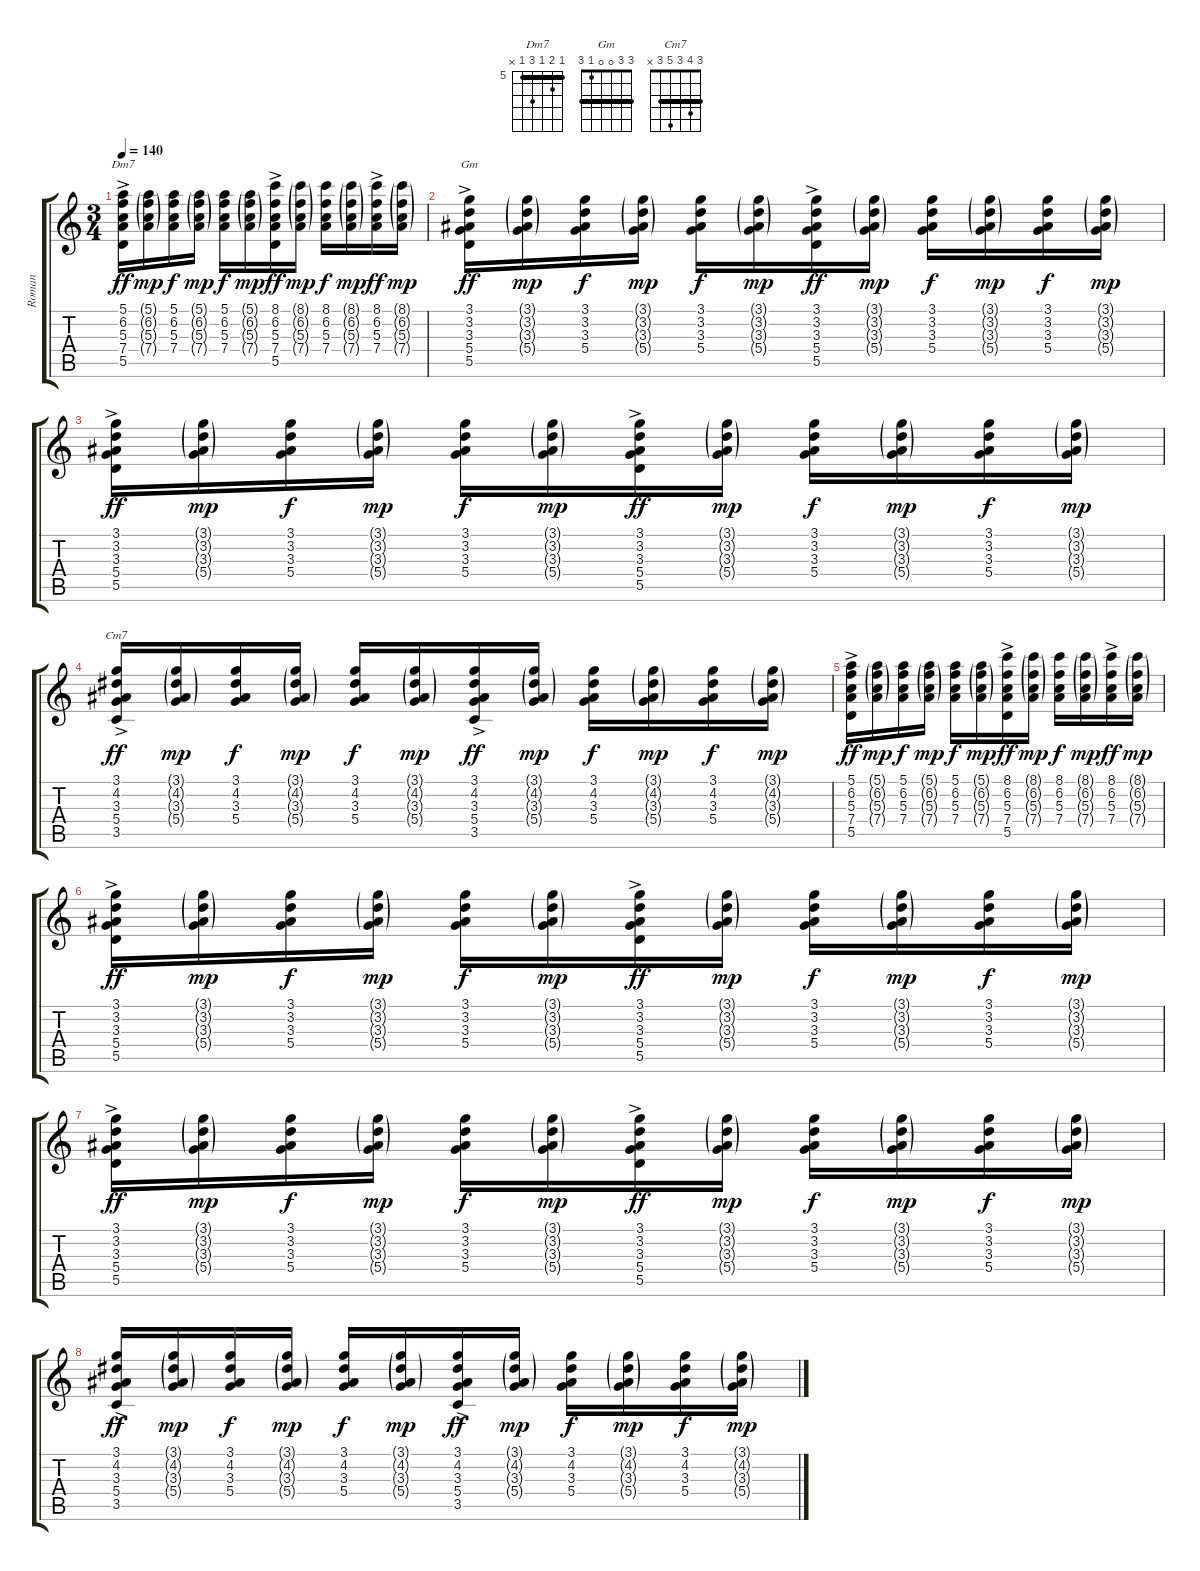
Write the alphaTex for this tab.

\track ("Roman" "Roman") {instrument electricguitarjazz}
\staff {score tabs}
\tuning (E4 B3 G3 D3 A2 E2) {hide}
\chord ("Dm7" 5 6 5 7 5 x) {firstfret 5 barre 5}
\chord ("Gm" 3 3 0 0 1 3) {barre 3}
\chord ("Cm7" 3 4 3 5 3 x) {barre 3}
\ts (3 4)
\tempo 140
\clef g2
\ks c
(5.1{ac} 6.2{ac} 5.3{ac} 7.4{ac} 5.5{ac}).16{ch "Dm7" dy ff} (5.1{g} 6.2{g} 5.3{g} 7.4{g}).16{dy mp} (5.1 6.2 5.3 7.4).16{dy f} (5.1{g} 6.2{g} 5.3{g} 7.4{g}).16{dy mp} (5.1 6.2 5.3 7.4).16{dy f} (5.1{g} 6.2{g} 5.3{g} 7.4{g}).16{dy mp} (8.1{ac} 6.2{ac} 5.3{ac} 7.4{ac} 5.5{ac}).16{dy ff} (8.1{g} 6.2{g} 5.3{g} 7.4{g}).16{dy mp} (8.1 6.2 5.3 7.4).16{dy f} (8.1{g} 6.2{g} 5.3{g} 7.4{g}).16{dy mp} (8.1{ac} 6.2{ac} 5.3{ac} 7.4{ac}).16{dy ff} (8.1{g} 6.2{g} 5.3{g} 7.4{g}).16{dy mp} |
(3.1{ac} 3.2{ac} 3.3{ac} 5.4{ac} 5.5{ac}).16{ch "Gm" dy ff} (3.1{g} 3.2{g} 3.3{g} 5.4{g}).16{dy mp} (3.1 3.2 3.3 5.4).16{dy f} (3.1{g} 3.2{g} 3.3{g} 5.4{g}).16{dy mp} (3.1 3.2 3.3 5.4).16{dy f} (3.1{g} 3.2{g} 3.3{g} 5.4{g}).16{dy mp} (3.1{ac} 3.2{ac} 3.3{ac} 5.4{ac} 5.5{ac}).16{dy ff} (3.1{g} 3.2{g} 3.3{g} 5.4{g}).16{dy mp} (3.1 3.2 3.3 5.4).16{dy f} (3.1{g} 3.2{g} 3.3{g} 5.4{g}).16{dy mp} (3.1 3.2 3.3 5.4).16{dy f} (3.1{g} 3.2{g} 3.3{g} 5.4{g}).16{dy mp} |
(3.1{ac} 3.2{ac} 3.3{ac} 5.4{ac} 5.5{ac}).16{dy ff} (3.1{g} 3.2{g} 3.3{g} 5.4{g}).16{dy mp} (3.1 3.2 3.3 5.4).16{dy f} (3.1{g} 3.2{g} 3.3{g} 5.4{g}).16{dy mp} (3.1 3.2 3.3 5.4).16{dy f} (3.1{g} 3.2{g} 3.3{g} 5.4{g}).16{dy mp} (3.1{ac} 3.2{ac} 3.3{ac} 5.4{ac} 5.5{ac}).16{dy ff} (3.1{g} 3.2{g} 3.3{g} 5.4{g}).16{dy mp} (3.1 3.2 3.3 5.4).16{dy f} (3.1{g} 3.2{g} 3.3{g} 5.4{g}).16{dy mp} (3.1 3.2 3.3 5.4).16{dy f} (3.1{g} 3.2{g} 3.3{g} 5.4{g}).16{dy mp} |
(3.1{ac} 4.2{ac} 3.3{ac} 5.4{ac} 3.5{ac}).16{ch "Cm7" dy ff} (3.1{g} 4.2{g} 3.3{g} 5.4{g}).16{dy mp} (3.1 4.2 3.3 5.4).16{dy f} (3.1{g} 4.2{g} 3.3{g} 5.4{g}).16{dy mp} (3.1 4.2 3.3 5.4).16{dy f} (3.1{g} 4.2{g} 3.3{g} 5.4{g}).16{dy mp} (3.1{ac} 4.2{ac} 3.3{ac} 5.4{ac} 3.5{ac}).16{dy ff} (3.1{g} 4.2{g} 3.3{g} 5.4{g}).16{dy mp} (3.1 4.2 3.3 5.4).16{dy f} (3.1{g} 4.2{g} 3.3{g} 5.4{g}).16{dy mp} (3.1 4.2 3.3 5.4).16{dy f} (3.1{g} 4.2{g} 3.3{g} 5.4{g}).16{dy mp} |
(5.1{ac} 6.2{ac} 5.3{ac} 7.4{ac} 5.5{ac}).16{dy ff} (5.1{g} 6.2{g} 5.3{g} 7.4{g}).16{dy mp} (5.1 6.2 5.3 7.4).16{dy f} (5.1{g} 6.2{g} 5.3{g} 7.4{g}).16{dy mp} (5.1 6.2 5.3 7.4).16{dy f} (5.1{g} 6.2{g} 5.3{g} 7.4{g}).16{dy mp} (8.1{ac} 6.2{ac} 5.3{ac} 7.4{ac} 5.5{ac}).16{dy ff} (8.1{g} 6.2{g} 5.3{g} 7.4{g}).16{dy mp} (8.1 6.2 5.3 7.4).16{dy f} (8.1{g} 6.2{g} 5.3{g} 7.4{g}).16{dy mp} (8.1{ac} 6.2{ac} 5.3{ac} 7.4{ac}).16{dy ff} (8.1{g} 6.2{g} 5.3{g} 7.4{g}).16{dy mp} |
(3.1{ac} 3.2{ac} 3.3{ac} 5.4{ac} 5.5{ac}).16{dy ff} (3.1{g} 3.2{g} 3.3{g} 5.4{g}).16{dy mp} (3.1 3.2 3.3 5.4).16{dy f} (3.1{g} 3.2{g} 3.3{g} 5.4{g}).16{dy mp} (3.1 3.2 3.3 5.4).16{dy f} (3.1{g} 3.2{g} 3.3{g} 5.4{g}).16{dy mp} (3.1{ac} 3.2{ac} 3.3{ac} 5.4{ac} 5.5{ac}).16{dy ff} (3.1{g} 3.2{g} 3.3{g} 5.4{g}).16{dy mp} (3.1 3.2 3.3 5.4).16{dy f} (3.1{g} 3.2{g} 3.3{g} 5.4{g}).16{dy mp} (3.1 3.2 3.3 5.4).16{dy f} (3.1{g} 3.2{g} 3.3{g} 5.4{g}).16{dy mp} |
(3.1{ac} 3.2{ac} 3.3{ac} 5.4{ac} 5.5{ac}).16{dy ff} (3.1{g} 3.2{g} 3.3{g} 5.4{g}).16{dy mp} (3.1 3.2 3.3 5.4).16{dy f} (3.1{g} 3.2{g} 3.3{g} 5.4{g}).16{dy mp} (3.1 3.2 3.3 5.4).16{dy f} (3.1{g} 3.2{g} 3.3{g} 5.4{g}).16{dy mp} (3.1{ac} 3.2{ac} 3.3{ac} 5.4{ac} 5.5{ac}).16{dy ff} (3.1{g} 3.2{g} 3.3{g} 5.4{g}).16{dy mp} (3.1 3.2 3.3 5.4).16{dy f} (3.1{g} 3.2{g} 3.3{g} 5.4{g}).16{dy mp} (3.1 3.2 3.3 5.4).16{dy f} (3.1{g} 3.2{g} 3.3{g} 5.4{g}).16{dy mp} |
(3.1{ac} 4.2{ac} 3.3{ac} 5.4{ac} 3.5{ac}).16{dy ff} (3.1{g} 4.2{g} 3.3{g} 5.4{g}).16{dy mp} (3.1 4.2 3.3 5.4).16{dy f} (3.1{g} 4.2{g} 3.3{g} 5.4{g}).16{dy mp} (3.1 4.2 3.3 5.4).16{dy f} (3.1{g} 4.2{g} 3.3{g} 5.4{g}).16{dy mp} (3.1{ac} 4.2{ac} 3.3{ac} 5.4{ac} 3.5{ac}).16{dy ff} (3.1{g} 4.2{g} 3.3{g} 5.4{g}).16{dy mp} (3.1 4.2 3.3 5.4).16{dy f} (3.1{g} 4.2{g} 3.3{g} 5.4{g}).16{dy mp} (3.1 4.2 3.3 5.4).16{dy f} (3.1{g} 4.2{g} 3.3{g} 5.4{g}).16{dy mp}
